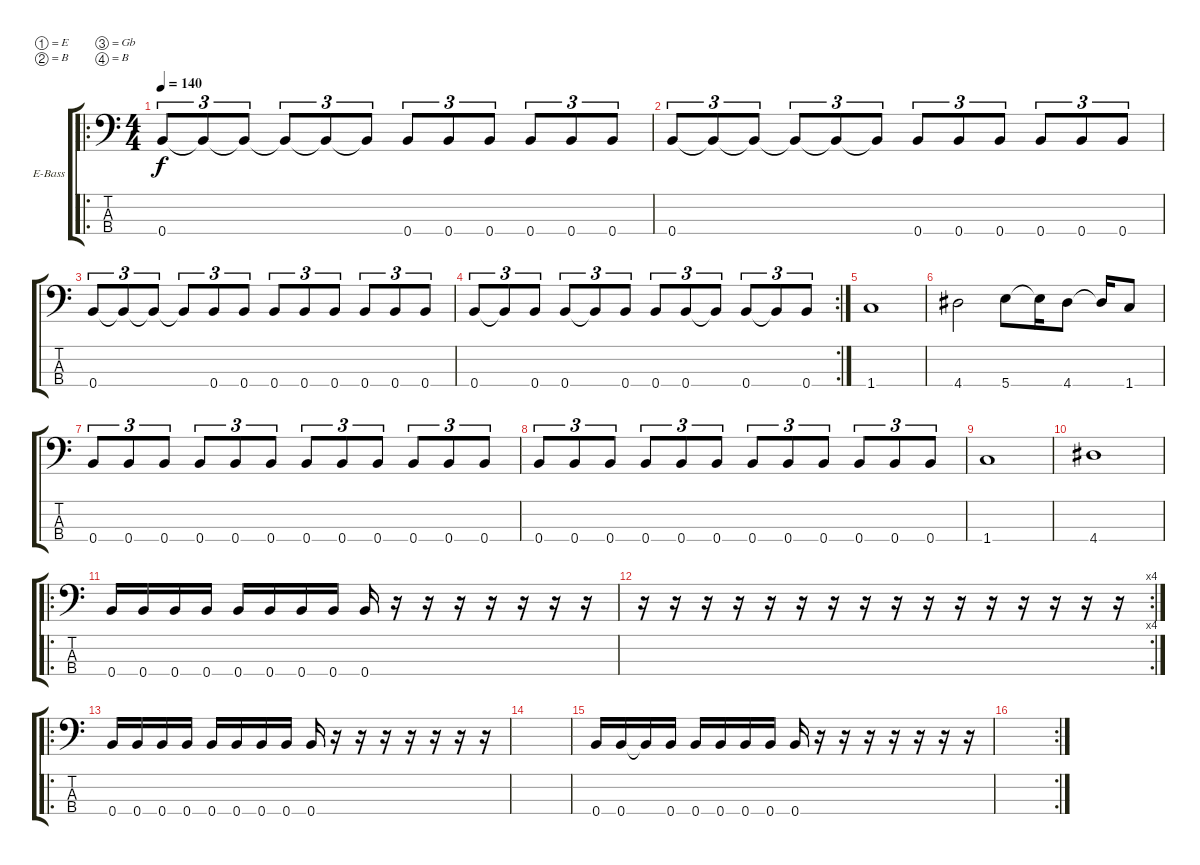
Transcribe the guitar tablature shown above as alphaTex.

\bracketExtendMode groupsimilarinstruments
\firstSystemTrackNameOrientation horizontal
\otherSystemsTrackNameOrientation horizontal
\track ("Bass" "E-Bass") {instrument electricbassfinger}
\staff {score tabs}
\tuning (E3 B2 Gb2 B1)
\ro
\ts (4 4)
\tempo 140
\clef f4
\scale
0.374359
\ks c
0.4.8{tu (3 2) dy f} 0.4{t}.8{tu (3 2)} 0.4{t}.8{tu (3 2)} 0.4{t}.8{tu (3 2)} 0.4{t}.8{tu (3 2)} 0.4{t}.8{tu (3 2)} 0.4.8{tu (3 2)} 0.4.8{tu (3 2)} 0.4.8{tu (3 2)} 0.4.8{tu (3 2)} 0.4.8{tu (3 2)} 0.4.8{tu (3 2)} |
\scale
0.312821 0.4.8{tu (3 2)} 0.4{t}.8{tu (3 2)} 0.4{t}.8{tu (3 2)} 0.4{t}.8{tu (3 2)} 0.4{t}.8{tu (3 2)} 0.4{t}.8{tu (3 2)} 0.4.8{tu (3 2)} 0.4.8{tu (3 2)} 0.4.8{tu (3 2)} 0.4.8{tu (3 2)} 0.4.8{tu (3 2)} 0.4.8{tu (3 2)} |
\scale
0.322751 0.4.8{tu (3 2)} 0.4{t}.8{tu (3 2)} 0.4{t}.8{tu (3 2)} 0.4{t}.8{tu (3 2)} 0.4.8{tu (3 2)} 0.4.8{tu (3 2)} 0.4.8{tu (3 2)} 0.4.8{tu (3 2)} 0.4.8{tu (3 2)} 0.4.8{tu (3 2)} 0.4.8{tu (3 2)} 0.4.8{tu (3 2)} |
\rc 2
\scale
0.354497 0.4.8{tu (3 2)} 0.4{t}.8{tu (3 2)} 0.4.8{tu (3 2)} 0.4.8{tu (3 2)} 0.4{t}.8{tu (3 2)} 0.4.8{tu (3 2)} 0.4.8{tu (3 2)} 0.4.8{tu (3 2)} 0.4{t}.8{tu (3 2)} 0.4.8{tu (3 2)} 0.4{t}.8{tu (3 2)} 0.4.8{tu (3 2)} |
\scale
0.322751 1.4.1 |
\scale
0.333333 4.4.2 5.4.8 5.4{t}.16 4.4.8 4.4{t}.16 1.4.8 |
\scale
0.333333 0.4.8{tu (3 2)} 0.4.8{tu (3 2)} 0.4.8{tu (3 2)} 0.4.8{tu (3 2)} 0.4.8{tu (3 2)} 0.4.8{tu (3 2)} 0.4.8{tu (3 2)} 0.4.8{tu (3 2)} 0.4.8{tu (3 2)} 0.4.8{tu (3 2)} 0.4.8{tu (3 2)} 0.4.8{tu (3 2)} |
\scale
0.333333 0.4.8{tu (3 2)} 0.4.8{tu (3 2)} 0.4.8{tu (3 2)} 0.4.8{tu (3 2)} 0.4.8{tu (3 2)} 0.4.8{tu (3 2)} 0.4.8{tu (3 2)} 0.4.8{tu (3 2)} 0.4.8{tu (3 2)} 0.4.8{tu (3 2)} 0.4.8{tu (3 2)} 0.4.8{tu (3 2)} |
\scale
0.312821 1.4.1 |
\scale
0.312821 4.4.1 |
\ro
\scale
0.374359 0.4.16 0.4.16 0.4.16 0.4.16 0.4.16 0.4.16 0.4.16 0.4.16 0.4.16 r.16 r.16 r.16 r.16 r.16 r.16 r.16 |
\rc 4
\scale
0.333333 r.16 r.16 r.16 r.16 r.16 r.16 r.16 r.16 r.16 r.16 r.16 r.16 r.16 r.16 r.16 r.16 |
\ro
\scale
0.363184 0.4.16 0.4.16 0.4.16 0.4.16 0.4.16 0.4.16 0.4.16 0.4.16 0.4.16 r.16 r.16 r.16 r.16 r.16 r.16 r.16 |
\scale
0.303483 |
\scale
0.322751 0.4.16 0.4.16 0.4{t}.16 0.4.16 0.4.16 0.4.16 0.4.16 0.4.16 0.4.16 r.16 r.16 r.16 r.16 r.16 r.16 r.16 |
\rc 2
\scale
0.354497
